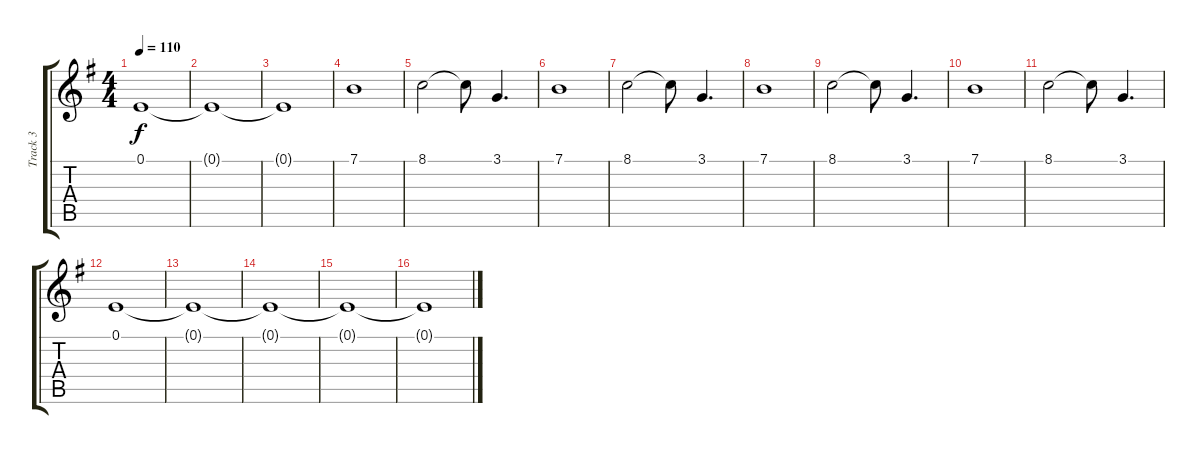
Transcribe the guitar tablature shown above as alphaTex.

\track ("Track 3" "Track 3") {instrument voiceoohs}
\staff {score tabs}
\tuning (E4 B3 G3 D3 A2 E2) {hide}
\ts (4 4)
\tempo 110
\clef g2
\ks eminor
0.1{t}.1{dy f} |
0.1{t}.1 |
0.1{t}.1 |
7.1.1 |
8.1.2 8.1{t}.8 3.1.4{d} |
7.1.1 |
8.1.2 8.1{t}.8 3.1.4{d} |
7.1.1 |
8.1.2 8.1{t}.8 3.1.4{d} |
7.1.1 |
8.1.2 8.1{t}.8 3.1.4{d} |
0.1.1 |
0.1{t}.1 |
0.1{t}.1 |
0.1{t}.1 |
0.1{t}.1
